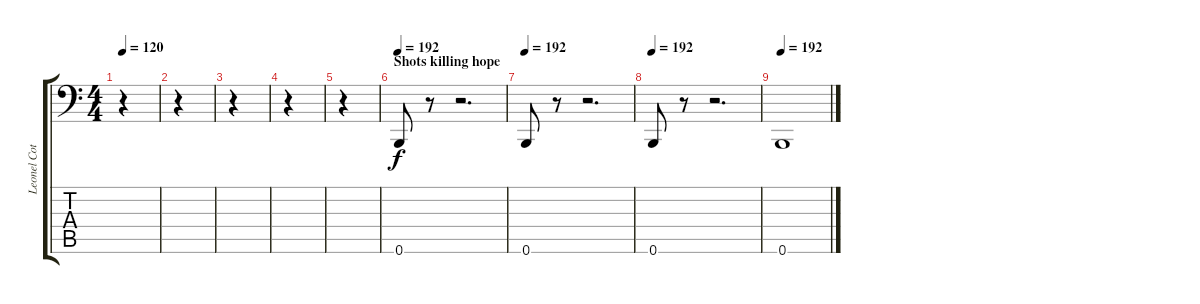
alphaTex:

\track ("Leonel Cota" "Leonel Cot") {instrument electricbasspick}
\staff {score tabs}
\tuning (C3 G2 D2 A1 E1 B0) {hide}
\ts (4 4)
\tempo 120
\clef f4
\ks c
r.4{dy f} |
r.4 |
r.4 |
r.4 |
r.4 |
\section ("" "Shots killing hope")
\tempo 192
0.6.8{volume 16} r.8 r.2{d} |
\tempo 192
0.6.8 r.8 r.2{d} |
\tempo 192
0.6.8 r.8 r.2{d} |
\tempo 192
0.6.1
